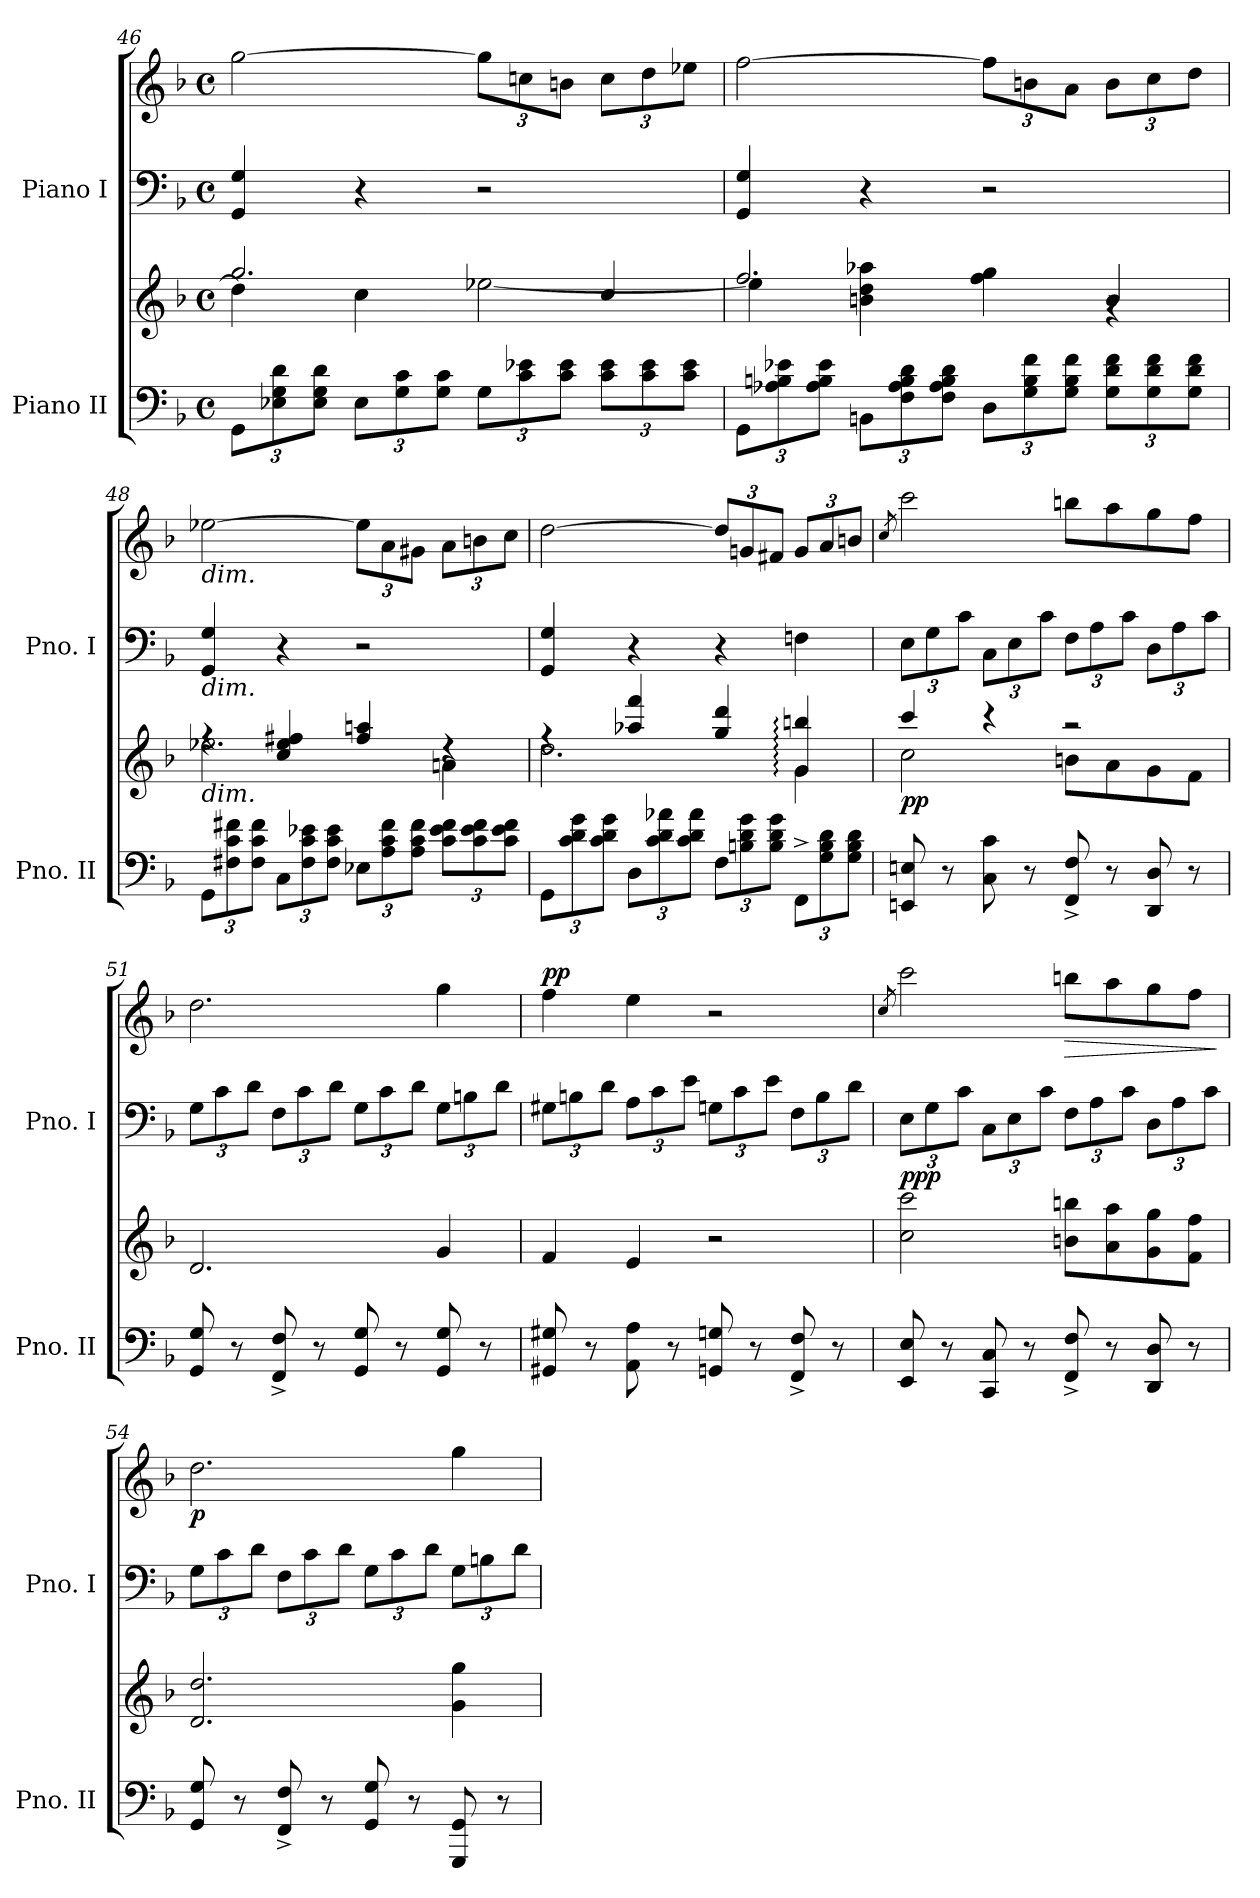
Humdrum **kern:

**kern	**kern	**dynam	**kern	**kern	**dynam
*part2	*part2	*part2	*part1	*part1	*part1
*staff4	*staff3	*staff3/4	*staff2	*staff1	*staff1/2
*I"Piano II	*	*	*I"Piano I	*	*
*I'Pno. II	*	*	*I'Pno. I	*	*
*clefF4	*clefG2	*	*clefF4	*clefG2	*
*k[b-]	*k[b-]	*	*k[b-]	*k[b-]	*
*M4/4	*M4/4	*	*M4/4	*M4/4	*
*met(c)	*met(c)	*	*met(c)	*met(c)	*
*Xbrackettup	*	*	*	*	*
=46	=46	=46	=46	=46	=46
*	*^	*	*	*	*
12GG!\L	2.gg!/	4dd!\]	.	4GG/ 4G/	[2gg\	.
12E-X!\ 12G!\ 12d!\	.	.	.	.	.	.
12E-!\ 12G!\ 12d!\J	.	.	.	.	.	.
12E-!\L	.	4cc!\	.	4r	.	.
12G!\ 12c!\	.	.	.	.	.	.
12G!\ 12c!\J	.	.	.	.	.	.
*	*	*	*	*	*Xbrackettup	*
12G!\L	.	[2ee-X!\	.	2r	12gg\L]	.
12c!\ 12e-X!\	.	.	.	.	12ccn\	.
12c!\ 12e-!\J	.	.	.	.	12bn\J	.
12c!\ 12e-!\L	4cc!/	.	.	.	12cc\L	.
12c!\ 12e-!\	.	.	.	.	12dd\	.
12c!\ 12e-!\J	.	.	.	.	12ee-X\J	.
!!LO:LB:g=z
=47	=47	=47	=47	=47	=47	=47
12GG!\L	2.ff!/	4ee-!\]	.	4GG/ 4G/	[2ff\	.
12A-X!\ 12Bn!\ 12e-X!\	.	.	.	.	.	.
12A-!\ 12B!\ 12e-!\J	.	.	.	.	.	.
12BBn!\L	.	4bn!\ 4dd!\ 4aa-X!\	.	4r	.	.
12F!\ 12A-!\ 12B!\ 12d!\	.	.	.	.	.	.
12F!\ 12A-!\ 12B!\ 12d!\J	.	.	.	.	.	.
12D!\L	.	4ff!\ 4gg!\	.	2r	12ff\L]	.
12G!\ 12B!\ 12f!\	.	.	.	.	12bn\	.
12G!\ 12B!\ 12f!\J	.	.	.	.	12a\J	.
12G!\ 12d!\ 12f!\L	4b!/	4rg	.	.	12b\L	.
12G!\ 12d!\ 12f!\	.	.	.	.	12cc\	.
12G!\ 12d!\ 12f!\J	.	.	.	.	12dd\J	.
=48	=48	=48	=48	=48	=48	=48
!	!	!	!	!	!LO:TX:b:i:t=dim.	!
!	!	!	!	!LO:TX:b:i:t=dim.	!	!
!	!LO:TX:b:i:t=dim.	!	!	!	!	!
12GG!\L	4rff	2.ee-X!\	.	4GG/ 4G/	[2ee-X\	.
12F#X!\ 12c!\ 12f#X!\	.	.	.	.	.	.
12F#!\ 12c!\ 12f#!\J	.	.	.	.	.	.
12C!\L	4cc!/ 4ee-!/ 4ff#X!/	.	.	4r	.	.
12F#!\ 12c!\ 12e-X!\	.	.	.	.	.	.
12F#!\ 12c!\ 12e-!\J	.	.	.	.	.	.
12E-X!\L	4ff#!/ 4aan!/	.	.	2r	12ee-\L]	.
12A!\ 12c!\ 12f#!\	.	.	.	.	12a\	.
12A!\ 12c!\ 12f#!\J	.	.	.	.	12g#X\J	.
12c!\ 12e-!\ 12f#!\L	4rdd	4an!\	.	.	12a\L	.
12c!\ 12e-!\ 12f#!\	.	.	.	.	12bn\	.
12c!\ 12e-!\ 12f#!\J	.	.	.	.	12cc\J	.
=49	=49	=49	=49	=49	=49	=49
12GG!\L	4rff	2.dd!\	.	4GG/ 4G/	[2dd\	.
12c!\ 12d!\ 12g!\	.	.	.	.	.	.
12c!\ 12d!\ 12g!\J	.	.	.	.	.	.
12D!\L	4aa-X!/ 4fff!/	.	.	4r	.	.
12c!\ 12d!\ 12a-X!\	.	.	.	.	.	.
12c!\ 12d!\ 12a-!\J	.	.	.	.	.	.
12F!\L	4gg!/ 4ddd!/	.	.	4r	12dd/L]	.
12Bn!\ 12d!\ 12g!\	.	.	.	.	12gn/	.
12B!\ 12d!\ 12g!\J	.	.	.	.	12f#X/J	.
12FF^!\L	4g!/: 4bbn!/:	4g!\	.	4Fn\	12g/L	.
12G!\ 12B!\ 12d!\	.	.	.	.	12a/	.
12G!\ 12B!\ 12d!\J	.	.	.	.	12bn/J	.
!!LO:LB:g=z
=50	=50	=50	=50	=50	=50	=50
.	.	.	.	.	8qcc/	.
*	*	*	*	*Xbrackettup	*	*
!	!	!	!LO:DY:b	!	!	!LO:DY:b=2
!	!	!	!	!	!	!LO:DY:n=1:b
8EEn!/ 8En!/	4ccc!/	2cc!\	pp	12E\L	2ccc\	pp other-dynamics
.	.	.	.	12G\	.	.
8r	.	.	.	.	.	.
.	.	.	.	12c\J	.	.
8C!\ 8c!\	4r	.	.	12C\L	.	.
.	.	.	.	12E\	.	.
8r	.	.	.	.	.	.
.	.	.	.	12c\J	.	.
8FF!/^ 8F!/^	2r	8bn!\L	.	12F\L	8bbn\L	.
.	.	.	.	12A\	.	.
8r	.	8a!\	.	.	8aa\	.
.	.	.	.	12c\J	.	.
8DD!/ 8D!/	.	8g!\	.	12D\L	8gg\	.
.	.	.	.	12A\	.	.
8r	.	8f!\J	.	.	8ff\J	.
.	.	.	.	12c\J	.	.
*	*v	*v	*	*	*	*
=51	=51	=51	=51	=51	=51
8GG!/ 8G!/	2.d!/	.	12G\L	2.dd\	.
.	.	.	12c\	.	.
8r	.	.	.	.	.
.	.	.	12d\J	.	.
8FF!/^ 8F!/^	.	.	12F\L	.	.
.	.	.	12c\	.	.
8r	.	.	.	.	.
.	.	.	12d\J	.	.
8GG!/ 8G!/	.	.	12G\L	.	.
.	.	.	12c\	.	.
8r	.	.	.	.	.
.	.	.	12d\J	.	.
8GG!/ 8G!/	4g!/	.	12G\L	4gg\	.
.	.	.	12Bn\	.	.
8r	.	.	.	.	.
.	.	.	12d\J	.	.
=52	=52	=52	=52	=52	=52
!	!	!	!	!	!LO:DY:a
8GG#X!/ 8G#X!/	4f!/	.	12G#X\L	4ff\	pp
.	.	.	12Bn\	.	.
8r	.	.	.	.	.
.	.	.	12d\J	.	.
8AA!\ 8A!\	4e!/	.	12A\L	4ee\	.
.	.	.	12c\	.	.
8r	.	.	.	.	.
.	.	.	12e\J	.	.
8GGn!/ 8Gn!/	2r	.	12Gn\L	2r	.
.	.	.	12c\	.	.
8r	.	.	.	.	.
.	.	.	12e\J	.	.
8FF!/^ 8F!/^	.	.	12F\L	.	.
.	.	.	12B\	.	.
8r	.	.	.	.	.
.	.	.	12d\J	.	.
!!LO:PB:g=z
=53	=53	=53	=53	=53	=53
.	.	.	.	8qcc/	.
!	!	!	!	!	!LO:DY:b=2
!	!	!	!	!	!LO:DY:n=1:b
8EE!/ 8E!/	2cc!\ 2ccc!\	.	12E\L	2ccc\	pp p
.	.	.	12G\	.	.
8r	.	.	.	.	.
.	.	.	12c\J	.	.
8CC!/ 8C!/	.	.	12C\L	.	.
.	.	.	12E\	.	.
8r	.	.	.	.	.
.	.	.	12c\J	.	.
!	!	!	!	!	!LO:HP:b
8FF!/^ 8F!/^	8bn!\ 8bbn!\L	.	12F\L	8bbn\L	>
.	.	.	12A\	.	.
8r	8a!\ 8aa!\	.	.	8aa\	.
.	.	.	12c\J	.	.
8DD!/ 8D!/	8g!\ 8gg!\	.	12D\L	8gg\	.
.	.	.	12A\	.	.
8r	8f!\ 8ff!\J	.	.	8ff\J	.
.	.	.	12c\J	.	.
.	.	.	.	.	]
=54	=54	=54	=54	=54	=54
!	!	!	!	!	!LO:DY:b
8GG!/ 8G!/	2.d!/ 2.dd!/	.	12G\L	2.dd\	p
.	.	.	12c\	.	.
8r	.	.	.	.	.
.	.	.	12d\J	.	.
8FF!/^ 8F!/^	.	.	12F\L	.	.
.	.	.	12c\	.	.
8r	.	.	.	.	.
.	.	.	12d\J	.	.
8GG!/ 8G!/	.	.	12G\L	.	.
.	.	.	12c\	.	.
8r	.	.	.	.	.
.	.	.	12d\J	.	.
8GGG!/ 8GG!/	4g!\ 4gg!\	.	12G\L	4gg\	.
.	.	.	12Bn\	.	.
8r	.	.	.	.	.
.	.	.	12d\J	.	.
=	=	=	=	=	=
*-	*-	*-	*-	*-	*-
